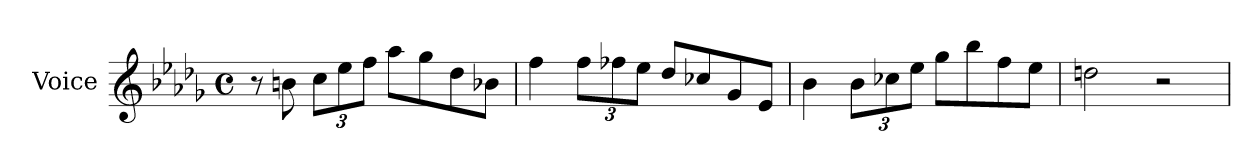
**kern
*part1
*staff1
*I"Voice
*I'Voice
*clefG2
*k[b-e-a-d-g-]
*M4/4
*met(c)
=1
8r
8bn\
12cc\L
12ee-\
12ff\J
8aa-\L
8gg-\
8dd-\
8b-X\J
=2
4ff\
12ff\L
12ff-X\
12ee-\J
8dd-/L
8cc-X/
8g-/
8e-/J
=3
4b-\
12b-\L
12cc-X\
12ee-\J
8gg-\L
8bb-\
8ff\
8ee-\J
=4
2ddn\
2rcc
=
*-
